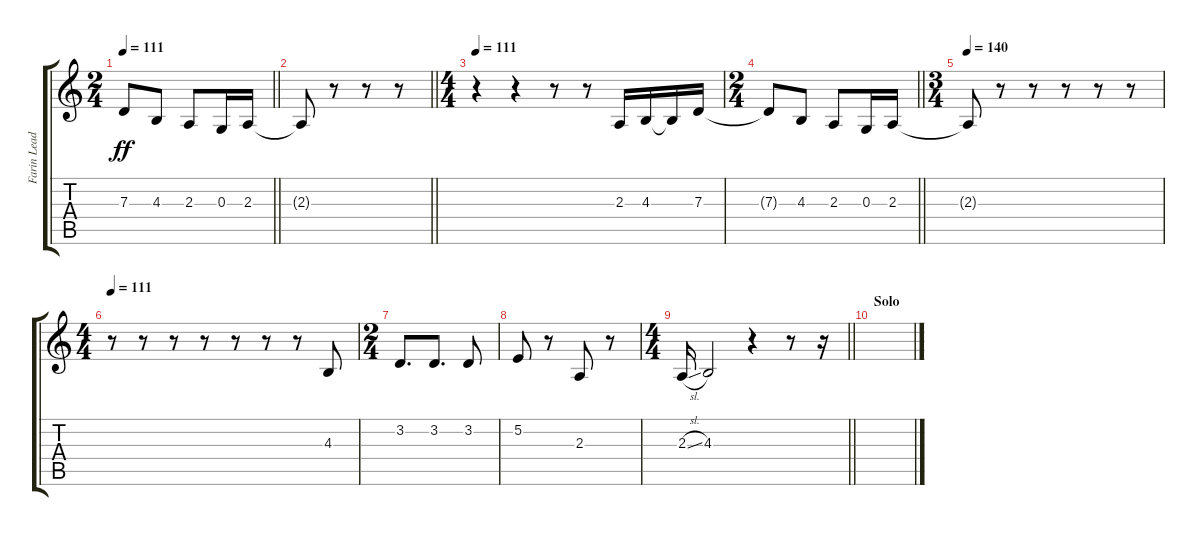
\track ("Farin Lead Vocals" "Farin Lead") {instrument clarinet}
\staff {score tabs}
\tuning (E4 B3 G3 D3 A2 E2) {hide}
\ts (2 4)
\tempo 111
\clef g2
\barLineRight lightlight
\ks c
7.3{t}.8{dy ff} 4.3.8 2.3.8 0.3.16 2.3.16 |
\barLineRight lightlight
2.3{t}.8 r.8 r.8 r.8 |
\ts (4 4)
\tempo 111
r.4 r.4 r.8 r.8 2.3.16 4.3.16 4.3{t}.16 7.3.16 |
\ts (2 4)
\barLineRight lightlight
7.3{t}.8 4.3.8 2.3.8 0.3.16 2.3.16 |
\ts (3 4)
\tempo 140
2.3{t}.8 r.8 r.8 r.8 r.8 r.8 |
\ts (4 4)
\tempo 111
r.8 r.8 r.8 r.8 r.8 r.8 r.8 4.3.8 |
\ts (2 4)
3.2.8{d} 3.2.8{d} 3.2.8 |
5.2.8 r.8 2.3.8 r.8 |
\ts (4 4)
\barLineRight lightlight
2.3{sl}.16 4.3.2 r.4 r.8 r.16 |
\section ("" "Solo")
